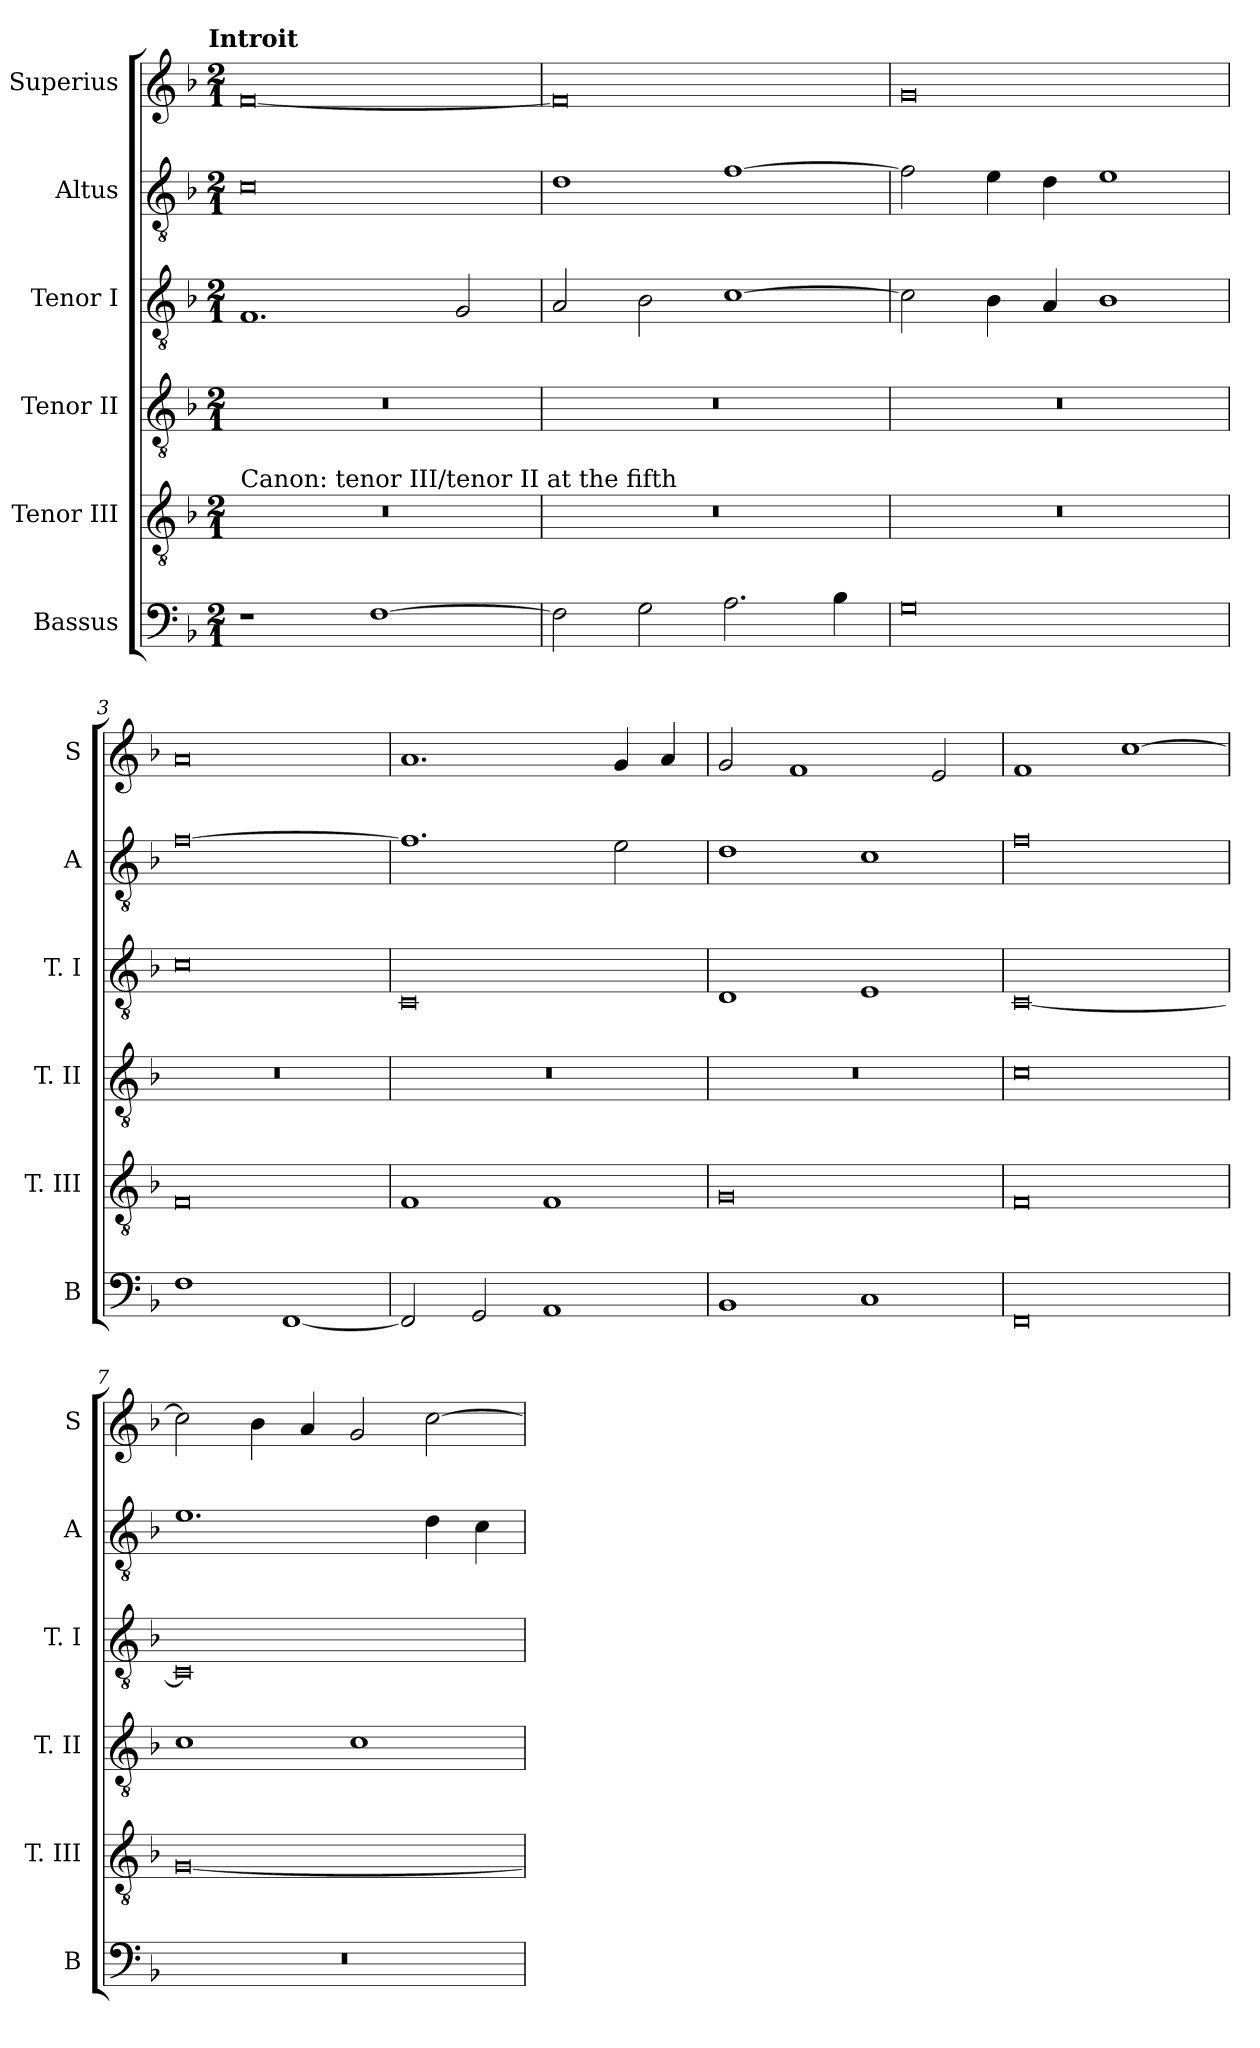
**kern	**kern	**kern	**kern	**kern	**kern
*part6	*part5	*part4	*part3	*part2	*part1
*staff6	*staff5	*staff4	*staff3	*staff2	*staff1
*I"Bassus	*I"Tenor III	*I"Tenor II	*I"Tenor I	*I"Altus	*I"Superius
*I'B	*I'T. III	*I'T. II	*I'T. I	*I'A	*I'S
*clefF4	*clefGv2	*clefGv2	*clefGv2	*clefGv2	*clefG2
*k[b-]	*k[b-]	*k[b-]	*k[b-]	*k[b-]	*k[b-]
*F:	*F:	*F:	*F:	*F:	*F:
!!LO:TX:omd:t=Introit
*M2/1	*M2/1	*M2/1	*M2/1	*M2/1	*M2/1
=	=	=	=	=	=
!	!LO:TX:a:t=Canon&colon; tenor III/tenor II at the fifth	!	!	!	!
1r	0r	0r	1.F	0c	[0f
[1F	.	.	.	.	.
.	.	.	2G	.	.
=1	=1	=1	=1	=1	=1
2F]	0r	0r	2A	1d	0f]
2G	.	.	2B-	.	.
2.A	.	.	[1c	[1f	.
4B-	.	.	.	.	.
=2	=2	=2	=2	=2	=2
0G	0r	0r	2c]	2f]	0g
.	.	.	4B-	4e	.
.	.	.	4A	4d	.
.	.	.	1B-	1e	.
=3	=3	=3	=3	=3	=3
1F	0F	0r	0c	[0f	0a
[1FF	.	.	.	.	.
=4	=4	=4	=4	=4	=4
2FF]	1F	0r	0C	1.f]	1.a
2GG	.	.	.	.	.
1AA	1F	.	.	.	.
.	.	.	.	2e	4g
.	.	.	.	.	4a
=5	=5	=5	=5	=5	=5
1BB-	0G	0r	1D	1d	2g
.	.	.	.	.	1f
1C	.	.	1E	1c	.
.	.	.	.	.	2e
=6	=6	=6	=6	=6	=6
0FF	0F	0c	[0C	0f	1f
.	.	.	.	.	[1cc
=7	=7	=7	=7	=7	=7
0r	[0G	1c	0C]	1.e	2cc]
.	.	.	.	.	4b-
.	.	.	.	.	4a
.	.	1c	.	.	2g
.	.	.	.	4d	[2cc
.	.	.	.	4c	.
=	=	=	=	=	=
*-	*-	*-	*-	*-	*-
